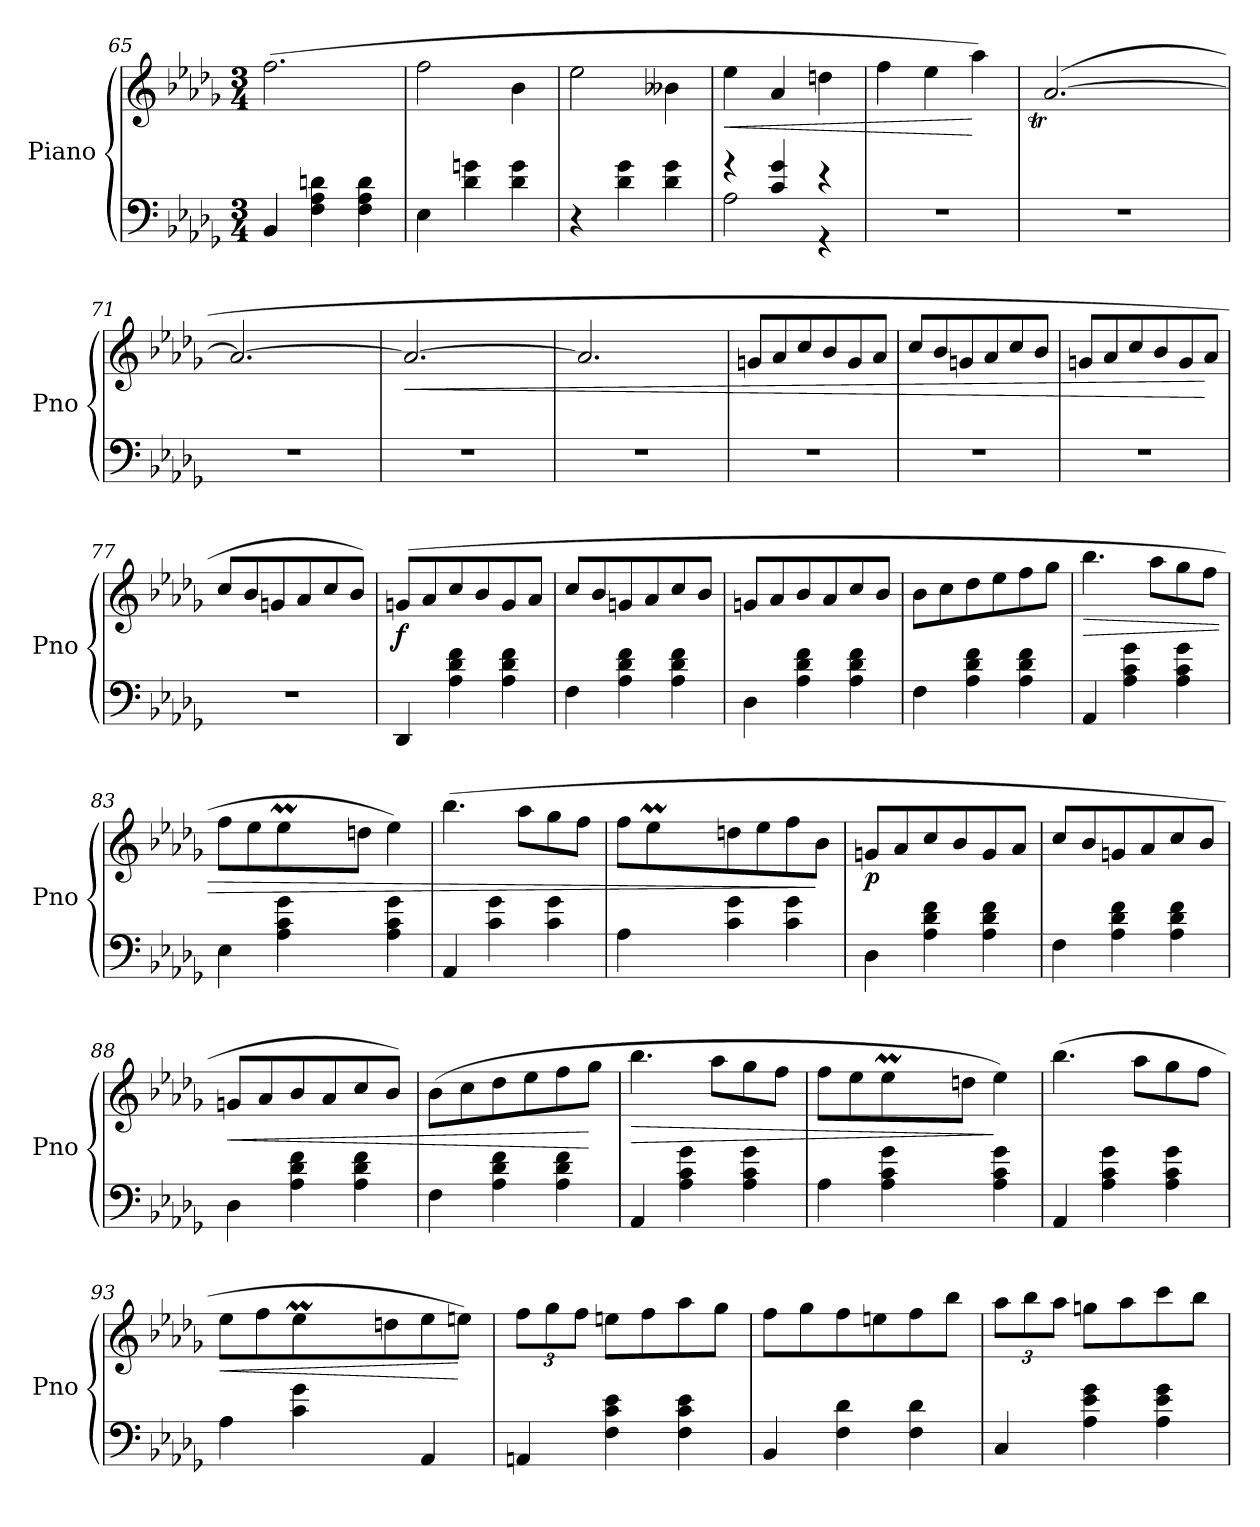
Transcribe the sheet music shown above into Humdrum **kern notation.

**kern	**kern	**dynam
*part1	*part1	*part1
*staff2	*staff1	*staff1/2
*I"Piano	*	*
*I'Pno	*	*
*clefF4	*clefG2	*
*k[b-e-a-d-g-]	*k[b-e-a-d-g-]	*
*M3/4	*M3/4	*
=65	=65	=65
4BB-/	(>2.ff\	.
4F\ 4A-\ 4dn\	.	.
4F\ 4A-\ 4d\	.	.
=66	=66	=66
4E-\	2ff\	.
4d-\ 4gn\	.	.
4d-\ 4g\	4b-\	.
=67	=67	=67
4r	2ee-\	.
4d-\ 4g-\	.	.
4d-\ 4g-\	4b--X\	.
=68	=68	=68
*^	*	*
!	!	!	!LO:HP:b
4r	2A-\	4ee-\	<
4c/ 4g-/	.	4a-/	.
4r	4r	4ddn\	.
*v	*v	*	*
=69	=69	=69
2.r	4ff\	.
.	4ee-\	.
.	4aa-\)	[
!!LO:LB:g=z
=70	=70	=70
*	*^	*
2.r	(>[2.a-/	8a-Tyy	.
.	.	8b-yy	.
.	.	8a-yy	.
.	.	8b-yy	.
.	.	8a-yy	.
.	.	8b-yy	.
=71	=71	=71	=71
2.r	2.a-/_	8a-yy	.
.	.	8b-yy	.
.	.	8a-yy	.
.	.	8b-yy	.
.	.	8a-yy	.
.	.	8b-yy	.
=72	=72	=72	=72
!	!	!	!LO:HP:b
2.r	2.a-/_	8a-yy	<
.	.	8b-yy	.
.	.	8a-yy	.
.	.	8b-yy	.
.	.	8a-yy	.
.	.	8b-yy	.
=73	=73	=73	=73
2.r	2.a-/]	8a-yy	.
.	.	8b-yy	.
.	.	8a-yy	.
.	.	8b-yy	.
.	.	8a-TTTyy	.
.	.	8b-yy	.
*	*v	*v	*
=74	=74	=74
2.r	8gn/L	.
.	8a-/	.
.	8cc/	.
.	8b-/	.
.	8g/	.
.	8a-/J	.
=75	=75	=75
2.r	8cc/L	.
.	8b-/	.
.	8gn/	.
.	8a-/	.
.	8cc/	.
.	8b-/J	.
=76	=76	=76
2.r	8gn/L	.
.	8a-/	.
.	8cc/	.
.	8b-/	.
.	8g/	.
.	8a-/J	[
!!LO:LB:g=z
=77	=77	=77
2.r	8cc/L	.
.	8b-/	.
.	8gn/	.
.	8a-/	.
.	8cc/	.
.	8b-/J)	.
!!LO:LB:g=z
=78	=78	=78
!	!	!LO:DY:b
4DD-/	(>8gn/L	f
.	8a-/	.
4A-\ 4d-\ 4f\	8cc/	.
.	8b-/	.
4A-\ 4d-\ 4f\	8g/	.
.	8a-/J	.
=79	=79	=79
4F\	8cc/L	.
.	8b-/	.
4A-\ 4d-\ 4f\	8gn/	.
.	8a-/	.
4A-\ 4d-\ 4f\	8cc/	.
.	8b-/J	.
=80	=80	=80
4D-\	8gn/L	.
.	8a-/	.
4A-\ 4d-\ 4f\	8b-/	.
.	8a-/	.
4A-\ 4d-\ 4f\	8cc/	.
.	8b-/J	.
=81	=81	=81
4F\	8b-\L	.
.	8cc\	.
4A-\ 4d-\ 4f\	8dd-\	.
.	8ee-\	.
4A-\ 4d-\ 4f\	8ff\	.
.	8gg-\J	.
=82	=82	=82
!	!	!LO:HP:b
4AA-/	4.bb-\	>
4A-\ 4c\ 4g-\	.	.
.	8aa-\L	.
4A-\ 4c\ 4g-\	8gg-\	.
.	8ff\J	.
=83	=83	=83
*	*^	*
4E-\	8ff\L	4ryy	.
.	8ee-\	.	.
4A-\ 4c\ 4g-\	8ee-M\	32ee-yy	.
.	.	32ffyy	.
.	.	32ee-yy	.
.	.	32ffyy	.
.	8ddn\J	4.ryy	.
4A-\ 4c\ 4g-\	4ee-\)	.	.
*	*v	*v	*
!!LO:PB:g=z
=84	=84	=84
4AA-/	(>4.bb-\	.
4c\ 4g-\	.	.
.	8aa-\L	.
4c\ 4g-\	8gg-\	.
.	8ff\J	.
=85	=85	=85
*	*^	*
4A-\	8ff\L	8ryy	.
.	8ee-M\	32ee-yy	.
.	.	32ffyy	.
.	.	32ee-yy	.
.	.	32ffyy	.
4c\ 4g-\	8ddn\	2ryy	.
.	8ee-\	.	.
4c\ 4g-\	8ff\	.	.
.	8b-\J	.	]
*	*v	*v	*
=86	=86	=86
!	!	!LO:DY:b
4D-\	8gn/L	p
.	8a-/	.
4A-\ 4d-\ 4f\	8cc/	.
.	8b-/	.
4A-\ 4d-\ 4f\	8g/	.
.	8a-/J	.
=87	=87	=87
4F\	8cc/L	.
.	8b-/	.
4A-\ 4d-\ 4f\	8gn/	.
.	8a-/	.
4A-\ 4d-\ 4f\	8cc/	.
.	8b-/J	.
=88	=88	=88
!	!	!LO:HP:b
4D-\	8gn/L	<
.	8a-/	.
4A-\ 4d-\ 4f\	8b-/	.
.	8a-/	.
4A-\ 4d-\ 4f\	8cc/	.
.	8b-/J)	.
!!LO:LB:g=z
=89	=89	=89
4F\	(>8b-\L	.
.	8cc\	.
4A-\ 4d-\ 4f\	8dd-\	.
.	8ee-\	.
4A-\ 4d-\ 4f\	8ff\	.
.	8gg-\J	[
=90	=90	=90
!	!	!LO:HP:b
4AA-/	4.bb-\	>
4A-\ 4c\ 4g-\	.	.
.	8aa-\L	.
4A-\ 4c\ 4g-\	8gg-\	.
.	8ff\J	.
=91	=91	=91
*	*^	*
4A-\	8ff\L	4ryy	.
.	8ee-\	.	.
4A-\ 4c\ 4g-\	8ee-M\	32ee-yy	.
.	.	32ffyy	.
.	.	32ee-yy	.
.	.	32ffyy	.
.	8ddn\J	4.ryy	.
4A-\ 4c\ 4g-\	4ee-\)	.	]
*	*v	*v	*
=92	=92	=92
4AA-/	(>4.bb-\	.
4A-\ 4c\ 4g-\	.	.
.	8aa-\L	.
4A-\ 4c\ 4g-\	8gg-\	.
.	8ff\J	.
=93	=93	=93
!	!	!LO:HP:b
*	*^	*
4A-\	8ee-\L	4ryy	<
.	8ff\	.	.
4c\ 4g-\	8ee-M\	32ee-yy	.
.	.	32ffyy	.
.	.	32ee-yy	.
.	.	32ffyy	.
.	8ddn\	4.ryy	.
4AA-/	8ee-\	.	.
.	8een\J)	.	[
*	*v	*v	*
!!LO:LB:g=z
=94	=94	=94
*	*Xbrackettup	*
4AAn/	12ff\L	.
.	12gg-\	.
.	12ff\J	.
4F\ 4c\ 4e-\	8een\L	.
.	8ff\	.
4F\ 4c\ 4e-\	8aa-\	.
.	8gg-\J	.
=95	=95	=95
4BB-/	8ff\L	.
.	8gg-\	.
4F\ 4d-\	8ff\	.
.	8een\	.
4F\ 4d-\	8ff\	.
.	8bb-\J	.
=96	=96	=96
4C/	12aa-\L	.
.	12bb-\	.
.	12aa-\J	.
4A-\ 4e-\ 4g-\	8ggn\L	.
.	8aa-\	.
4A-\ 4e-\ 4g-\	8ccc\	.
.	8bb-\J	.
=	=	=
*-	*-	*-
